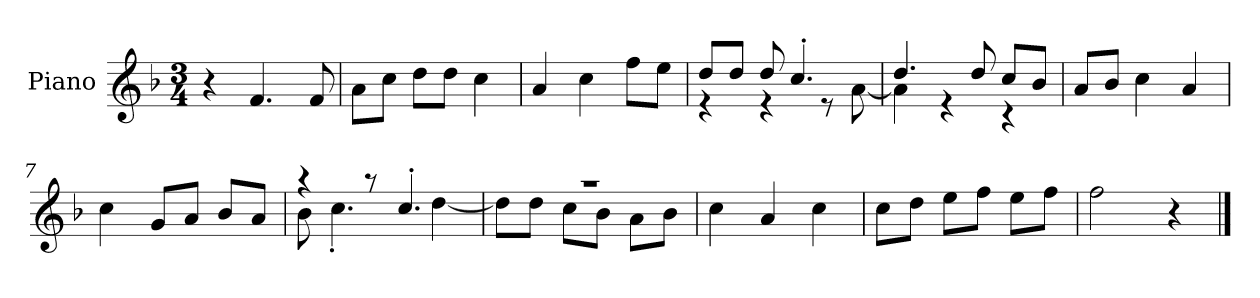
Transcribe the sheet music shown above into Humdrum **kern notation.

**kern
*part1
*staff1
*I"Piano
*I'P-no
*clefG2
*k[b-]
*M3/4
*MM174
=1
4r
4.f/
8f/
=2
8a\L
8cc\J
8dd\L
8dd\J
4cc\
=3
4a/
4cc\
8ff\L
8ee\J
=4
*^
8dd/L	4r
8dd/J	.
8dd/	4r
4.cc'/	.
.	8r
.	[8a\
=5	=5
4.dd/	4a\]
.	4r
8dd/	.
8cc/L	4r
8b-/J	.
*v	*v
=6
8a/L
8b-/J
4cc\
4a/
=7
4cc\
8g/L
8a/J
8b-/L
8a/J
!!LO:LB:g=z
=8
*^
4r	8b-\
.	4.cc'\
8r	.
4.cc'/	.
.	[4dd\
=9	=9
2.r	8dd\L]
.	8dd\J
.	8cc\L
.	8b-\J
.	8a\L
.	8b-\J
*v	*v
=10
4cc\
4a/
4cc\
=11
8cc\L
8dd\J
8ee\L
8ff\J
8ee\L
8ff\J
=12
2ff\
4r
==
*-
